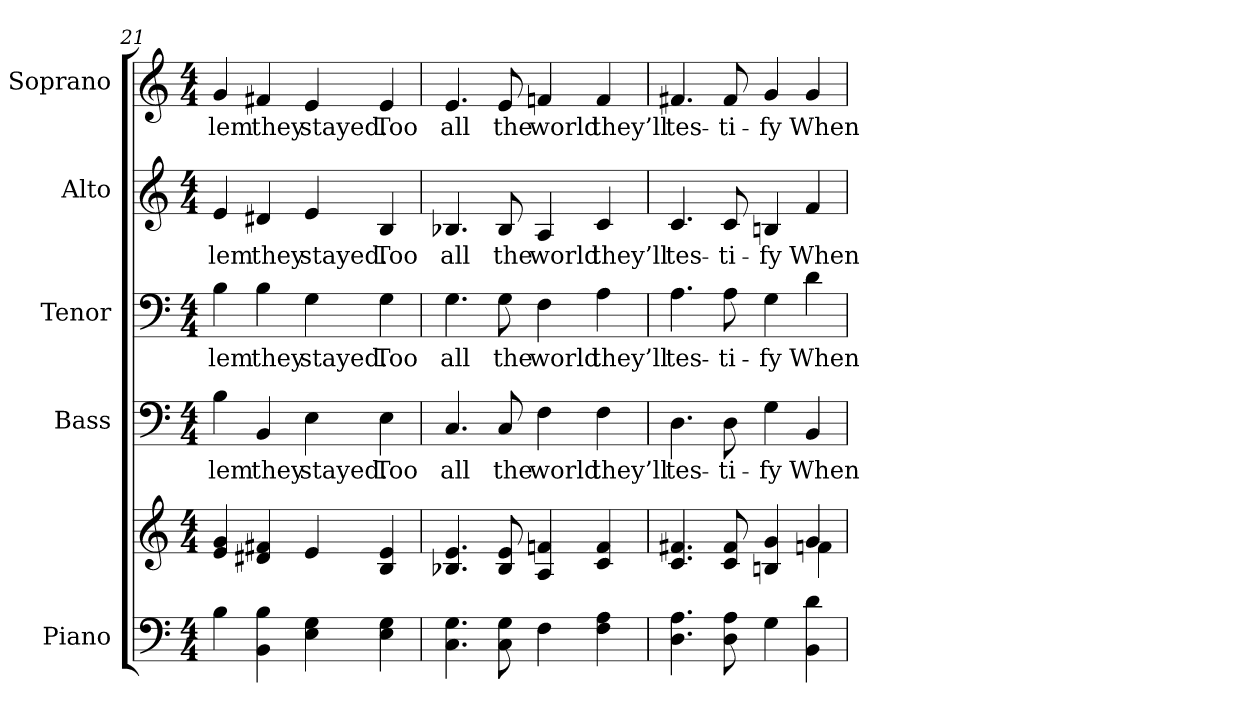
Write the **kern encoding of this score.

**kern	**kern	**kern	**text	**kern	**text	**kern	**text	**kern	**text
*part5	*part5	*part4	*part4	*part3	*part3	*part2	*part2	*part1	*part1
*staff6	*staff5	*staff4	*staff4	*staff3	*staff3	*staff2	*staff2	*staff1	*staff1
*I"Piano	*	*I"Bass	*	*I"Tenor	*	*I"Alto	*	*I"Soprano	*
*I'Pno.	*	*I'B.	*	*I'T.	*	*I'A.	*	*I'S.	*
*clefF4	*clefG2	*clefF4	*	*clefF4	*	*clefG2	*	*clefG2	*
*k[]	*k[]	*k[]	*	*k[]	*	*k[]	*	*k[]	*
*C:	*C:	*C:	*	*C:	*	*C:	*	*C:	*
*M4/4	*M4/4	*M4/4	*	*M4/4	*	*M4/4	*	*M4/4	*
=21	=21	=21	=21	=21	=21	=21	=21	=21	=21
!	!	!	!LO:LY:b:color=#000000	!	!	!	!	!	!
!	!	!	!	!	!LO:LY:b:color=#000000	!	!	!	!
!	!	!	!	!	!	!	!LO:LY:b:color=#000000	!	!
!	!	!	!	!	!	!	!	!	!LO:LY:b:color=#000000
4Bi\	4ei/ 4gi	4Bi\	lem	4Bi\	lem	4ei/	lem	4gi/	lem
!	!	!	!LO:LY:b:color=#000000	!	!	!	!	!	!
!	!	!	!	!	!LO:LY:b:color=#000000	!	!	!	!
!	!	!	!	!	!	!	!LO:LY:b:color=#000000	!	!
!	!	!	!	!	!	!	!	!	!LO:LY:b:color=#000000
4BBi\ 4Bi	4d#Xi/ 4f#Xi	4BBi/	they	4Bi\	they	4d#Xi/	they	4f#Xi/	they
!	!	!	!LO:LY:b:color=#000000	!	!	!	!	!	!
!	!	!	!	!	!LO:LY:b:color=#000000	!	!	!	!
!	!	!	!	!	!	!	!LO:LY:b:color=#000000	!	!
!	!	!	!	!	!	!	!	!	!LO:LY:b:color=#000000
4Ei\ 4Gi	4ei/	4Ei\	stayed.	4Gi\	stayed.	4ei/	stayed.	4ei/	stayed.
!	!	!	!LO:LY:b:color=#000000	!	!	!	!	!	!
!	!	!	!	!	!LO:LY:b:color=#000000	!	!	!	!
!	!	!	!	!	!	!	!LO:LY:b:color=#000000	!	!
!	!	!	!	!	!	!	!	!	!LO:LY:b:color=#000000
4Ei\ 4Gi	4Bi/ 4ei	4Ei\	Too	4Gi\	Too	4Bi/	Too	4ei/	Too
!!LO:PB:g=z
=22	=22	=22	=22	=22	=22	=22	=22	=22	=22
!	!	!	!LO:LY:b:color=#000000	!	!	!	!	!	!
!	!	!	!	!	!LO:LY:b:color=#000000	!	!	!	!
!	!	!	!	!	!	!	!LO:LY:b:color=#000000	!	!
!	!	!	!	!	!	!	!	!	!LO:LY:b:color=#000000
4.Ci\ 4.Gi	4.B-Xi/ 4.ei	4.Ci/	all	4.Gi\	all	4.B-Xi/	all	4.ei/	all
!	!	!	!LO:LY:b:color=#000000	!	!	!	!	!	!
!	!	!	!	!	!LO:LY:b:color=#000000	!	!	!	!
!	!	!	!	!	!	!	!LO:LY:b:color=#000000	!	!
!	!	!	!	!	!	!	!	!	!LO:LY:b:color=#000000
8Ci\ 8Gi	8B-i/ 8ei	8Ci/	the	8Gi\	the	8B-i/	the	8ei/	the
!	!	!	!LO:LY:b:color=#000000	!	!	!	!	!	!
!	!	!	!	!	!LO:LY:b:color=#000000	!	!	!	!
!	!	!	!	!	!	!	!LO:LY:b:color=#000000	!	!
!	!	!	!	!	!	!	!	!	!LO:LY:b:color=#000000
4Fi\	4Ai/ 4fni	4Fi\	world	4Fi\	world	4Ai/	world	4fni/	world
!	!	!	!LO:LY:b:color=#000000	!	!	!	!	!	!
!	!	!	!	!	!LO:LY:b:color=#000000	!	!	!	!
!	!	!	!	!	!	!	!LO:LY:b:color=#000000	!	!
!	!	!	!	!	!	!	!	!	!LO:LY:b:color=#000000
4Fi\ 4Ai	4ci/ 4fi	4Fi\	they’ll	4Ai\	they’ll	4ci/	they’ll	4fi/	they’ll
=23	=23	=23	=23	=23	=23	=23	=23	=23	=23
*	*^	*	*	*	*	*	*	*	*
!	!	!	!	!LO:LY:b:color=#000000	!	!	!	!	!	!
!	!	!	!	!	!	!LO:LY:b:color=#000000	!	!	!	!
!	!	!	!	!	!	!	!	!LO:LY:b:color=#000000	!	!
!	!	!	!	!	!	!	!	!	!	!LO:LY:b:color=#000000
4.Di\ 4.Ai	4.ci/ 4.f#Xi	2ryy	4.Di\	tes-	4.Ai\	tes-	4.ci/	tes-	4.f#Xi/	tes-
!	!	!	!	!LO:LY:b:color=#000000	!	!	!	!	!	!
!	!	!	!	!	!	!LO:LY:b:color=#000000	!	!	!	!
!	!	!	!	!	!	!	!	!LO:LY:b:color=#000000	!	!
!	!	!	!	!	!	!	!	!	!	!LO:LY:b:color=#000000
8Di\ 8Ai	8ci/ 8f#i	.	8Di\	-ti-	8Ai\	-ti-	8ci/	-ti-	8f#i/	-ti-
!	!	!	!	!LO:LY:b:color=#000000	!	!	!	!	!	!
!	!	!	!	!	!	!LO:LY:b:color=#000000	!	!	!	!
!	!	!	!	!	!	!	!	!LO:LY:b:color=#000000	!	!
!	!	!	!	!	!	!	!	!	!	!LO:LY:b:color=#000000
4Gi\	4Bni/ 4gi	4ryy	4Gi\	-fy	4Gi\	-fy	4Bni/	-fy	4gi/	-fy
!	!	!	!	!LO:LY:b:color=#000000	!	!	!	!	!	!
!	!	!	!	!	!	!LO:LY:b:color=#000000	!	!	!	!
!	!	!	!	!	!	!	!	!LO:LY:b:color=#000000	!	!
!	!	!	!	!	!	!	!	!	!	!LO:LY:b:color=#000000
4BBi\ 4di	4gi/	4fni\	4BBi/	When	4di\	When	4fi/	When	4gi/	When
*	*v	*v	*	*	*	*	*	*	*	*
=	=	=	=	=	=	=	=	=	=
*-	*-	*-	*-	*-	*-	*-	*-	*-	*-
